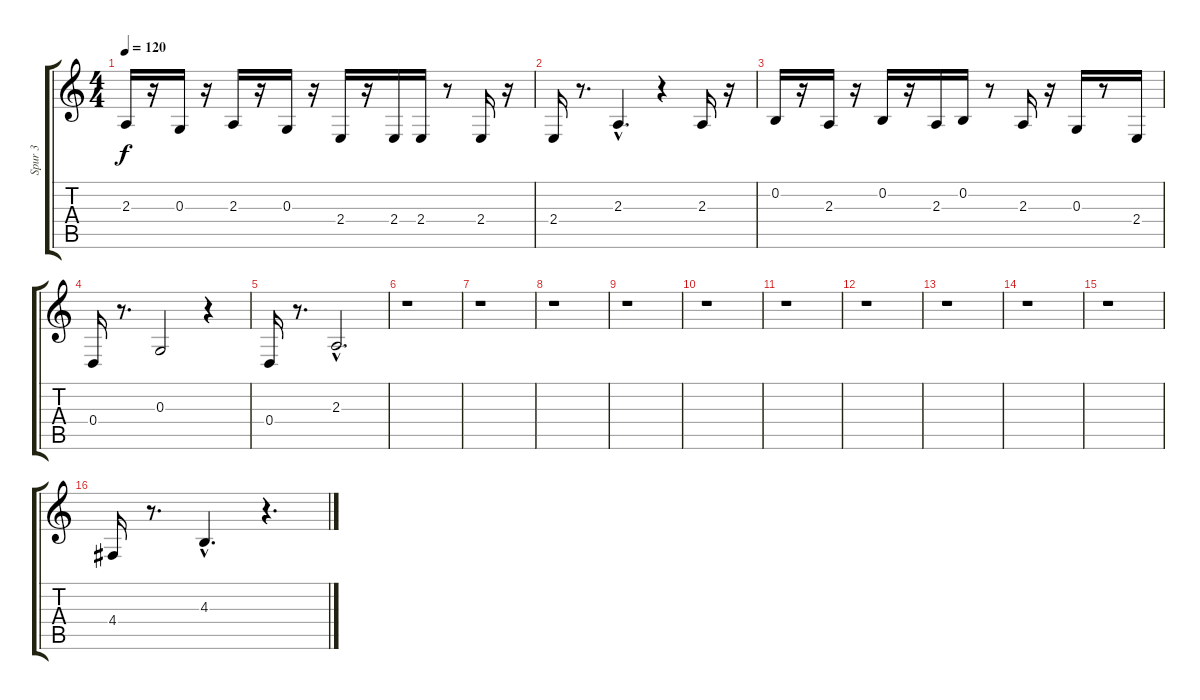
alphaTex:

\track ("Spur 3" "Spur 3") {instrument pad1newage}
\staff {score tabs}
\tuning (E4 B3 G3 D3 A2 E2) {hide}
\ts (4 4)
\tempo 120
\clef g2
\ks c
2.3.16{dy f} r.16 0.3.16 r.16 2.3.16 r.16 0.3.16 r.16 2.4.16 r.16 2.4.16 2.4.16 r.8 2.4.16 r.16 |
2.4.16 r.8{d} 2.3{hac}.4{d} r.4 2.3.16 r.16 |
0.2.16 r.16 2.3.16 r.16 0.2.16 r.16 2.3.16 0.2.16 r.8 2.3.16 r.16 0.3.16 r.8 2.4.16 |
0.4.16 r.8{d} 0.3.2 r.4 |
0.4.16 r.8{d} 2.3{hac}.2{d} |
r.1 |
r.1 |
r.1 |
r.1 |
r.1 |
r.1 |
r.1 |
r.1 |
r.1 |
r.1 |
4.4.16 r.8{d} 4.3{hac}.4{d} r.4{d}
